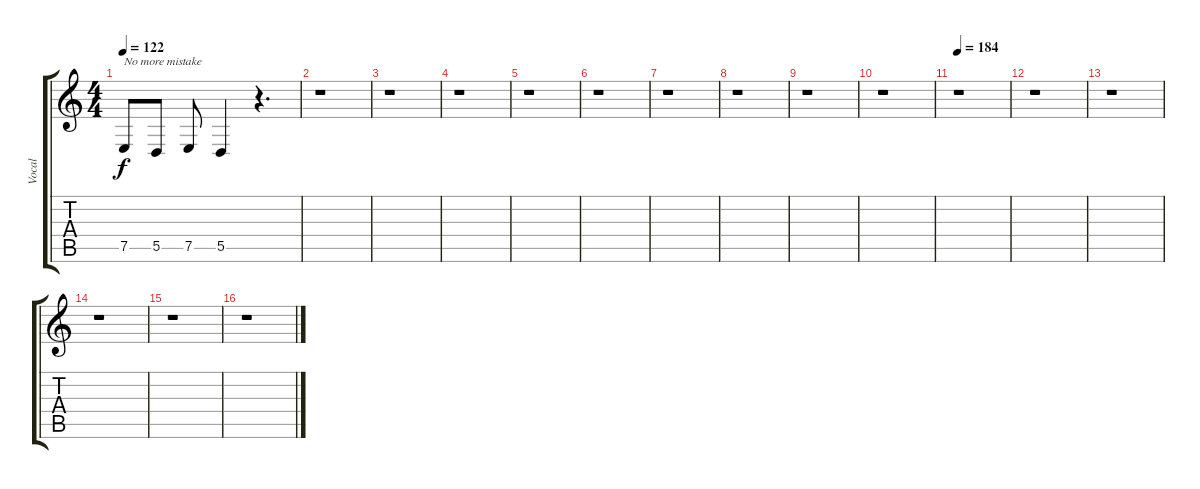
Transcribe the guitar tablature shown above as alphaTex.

\track ("Vocal" "Vocal") {instrument lead2sawtooth}
\staff {score tabs}
\tuning (E4 B3 G3 D3 A2 E2) {hide}
\ts (4 4)
\tempo 122
\clef g2
\ks c
7.5.8{txt "No more mistake" dy f} 5.5.8 7.5.8 5.5.4 r.4{d} |
r.1 |
r.1 |
r.1 |
r.1 |
r.1 |
r.1 |
r.1 |
r.1 |
r.1 |
\tempo 184
r.1 |
r.1 |
r.1 |
r.1 |
r.1 |
r.1
